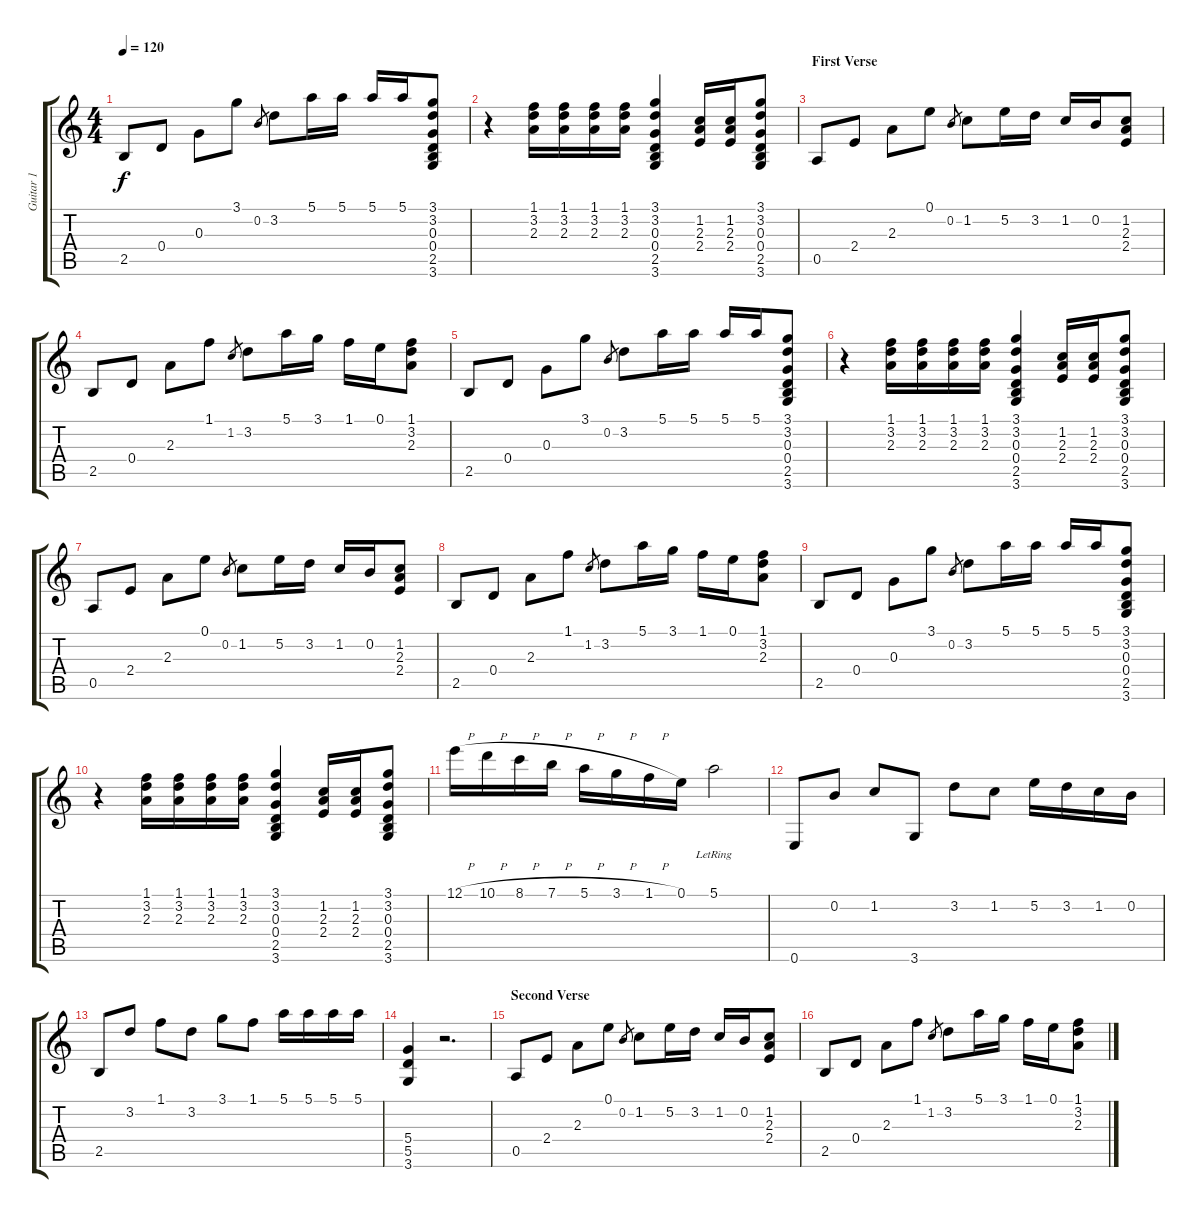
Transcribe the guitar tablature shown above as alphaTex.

\track ("Guitar 1" "Guitar 1") {instrument acousticguitarnylon}
\staff {score tabs}
\tuning (E4 B3 G3 D3 A2 E2) {hide}
\ts (4 4)
\tempo 120
\clef g2
\ks c
2.5.8{dy f} 0.4.8 0.3.8 3.1.8 0.2.8{gr} 3.2.8 5.1.16 5.1.16 5.1.16 5.1.16 (3.1 3.2 0.3 0.4 2.5 3.6).8 |
r.4 (1.1 3.2 2.3).16 (1.1 3.2 2.3).16 (1.1 3.2 2.3).16 (1.1 3.2 2.3).16 (3.1 3.2 0.3 0.4 2.5 3.6).4 (1.2 2.3 2.4).16 (1.2 2.3 2.4).16 (3.1 3.2 0.3 0.4 2.5 3.6).8 |
\section ("" "First Verse")
0.5.8 2.4.8 2.3.8 0.1.8 0.2.8{gr} 1.2.8 5.2.16 3.2.16 1.2.16 0.2.16 (1.2 2.3 2.4).8 |
2.5.8 0.4.8 2.3.8 1.1.8 1.2.8{gr} 3.2.8 5.1.16 3.1.16 1.1.16 0.1.16 (1.1 3.2 2.3).8 |
2.5.8 0.4.8 0.3.8 3.1.8 0.2.8{gr} 3.2.8 5.1.16 5.1.16 5.1.16 5.1.16 (3.1 3.2 0.3 0.4 2.5 3.6).8 |
r.4 (1.1 3.2 2.3).16 (1.1 3.2 2.3).16 (1.1 3.2 2.3).16 (1.1 3.2 2.3).16 (3.1 3.2 0.3 0.4 2.5 3.6).4 (1.2 2.3 2.4).16 (1.2 2.3 2.4).16 (3.1 3.2 0.3 0.4 2.5 3.6).8 |
0.5.8 2.4.8 2.3.8 0.1.8 0.2.8{gr} 1.2.8 5.2.16 3.2.16 1.2.16 0.2.16 (1.2 2.3 2.4).8 |
2.5.8 0.4.8 2.3.8 1.1.8 1.2.8{gr} 3.2.8 5.1.16 3.1.16 1.1.16 0.1.16 (1.1 3.2 2.3).8 |
2.5.8 0.4.8 0.3.8 3.1.8 0.2.8{gr} 3.2.8 5.1.16 5.1.16 5.1.16 5.1.16 (3.1 3.2 0.3 0.4 2.5 3.6).8 |
r.4 (1.1 3.2 2.3).16 (1.1 3.2 2.3).16 (1.1 3.2 2.3).16 (1.1 3.2 2.3).16 (3.1 3.2 0.3 0.4 2.5 3.6).4 (1.2 2.3 2.4).16 (1.2 2.3 2.4).16 (3.1 3.2 0.3 0.4 2.5 3.6).8 |
12.1{h}.16 10.1{h}.16 8.1{h}.16 7.1{h}.16 5.1{h}.16 3.1{h}.16 1.1{h}.16 0.1.16 5.1{lr}.2 |
0.6.8 0.2.8 1.2.8 3.6.8 3.2.8 1.2.8 5.2.16 3.2.16 1.2.16 0.2.16 |
2.5.8 3.2.8 1.1.8 3.2.8 3.1.8 1.1.8 5.1.16 5.1.16 5.1.16 5.1.16 |
(5.4 5.5 3.6).4 r.2{d} |
\section ("" "Second Verse")
0.5.8 2.4.8 2.3.8 0.1.8 0.2.8{gr} 1.2.8 5.2.16 3.2.16 1.2.16 0.2.16 (1.2 2.3 2.4).8 |
2.5.8 0.4.8 2.3.8 1.1.8 1.2.8{gr} 3.2.8 5.1.16 3.1.16 1.1.16 0.1.16 (1.1 3.2 2.3).8
